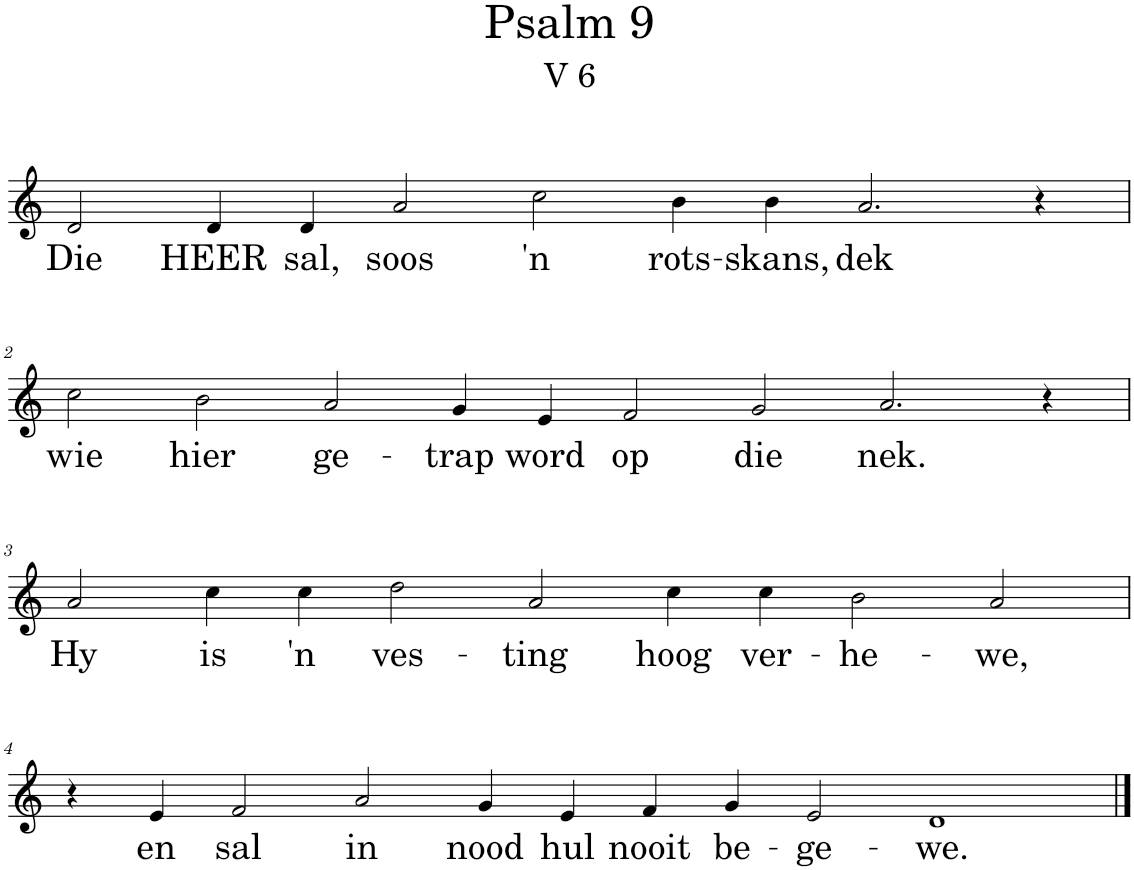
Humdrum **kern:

**kern	**text
*part1	*part1
*staff1	*staff1
*I"Pipe Organ	*
*I'Org.	*
*clefG2	*
*k[]	*
*M14/4	*
=1	=1
!	!LO:LY:b
2d/	Die
!	!LO:LY:b
4d/	HEER
!	!LO:LY:b
4d/	sal,
!	!LO:LY:b
2a/	soos
!	!LO:LY:b
2cc\	'n
!	!LO:LY:b
4b\	rots-
!	!LO:LY:b
4b\	-skans,
!	!LO:LY:b
2.a/	dek
4r	.
!!LO:LB:g=z
=2	=2
*M16/4	*
!	!LO:LY:b
2cc\	wie
!	!LO:LY:b
2b\	hier
!	!LO:LY:b
2a/	ge-
!	!LO:LY:b
4g/	-trap
!	!LO:LY:b
4e/	word
!	!LO:LY:b
2f/	op
!	!LO:LY:b
2g/	die
!	!LO:LY:b
2.a/	nek.
4r	.
!!LO:LB:g=z
=3	=3
*M14/4	*
!	!LO:LY:b
2a/	Hy
!	!LO:LY:b
4cc\	is
!	!LO:LY:b
4cc\	'n
!	!LO:LY:b
2dd\	ves-
!	!LO:LY:b
2a/	-ting
!	!LO:LY:b
4cc\	hoog
!	!LO:LY:b
4cc\	ver-
!	!LO:LY:b
2b\	-he-
!	!LO:LY:b
2a/	-we,
!!LO:LB:g=z
=4	=4
*M16/4	*
4r	.
!	!LO:LY:b
4e/	en
!	!LO:LY:b
2f/	sal
!	!LO:LY:b
2a/	in
!	!LO:LY:b
4g/	nood
!	!LO:LY:b
4e/	hul
!	!LO:LY:b
4f/	nooit
!	!LO:LY:b
4g/	be-
!	!LO:LY:b
2e/	-ge-
!	!LO:LY:b
1d	-we.
==	==
*-	*-
